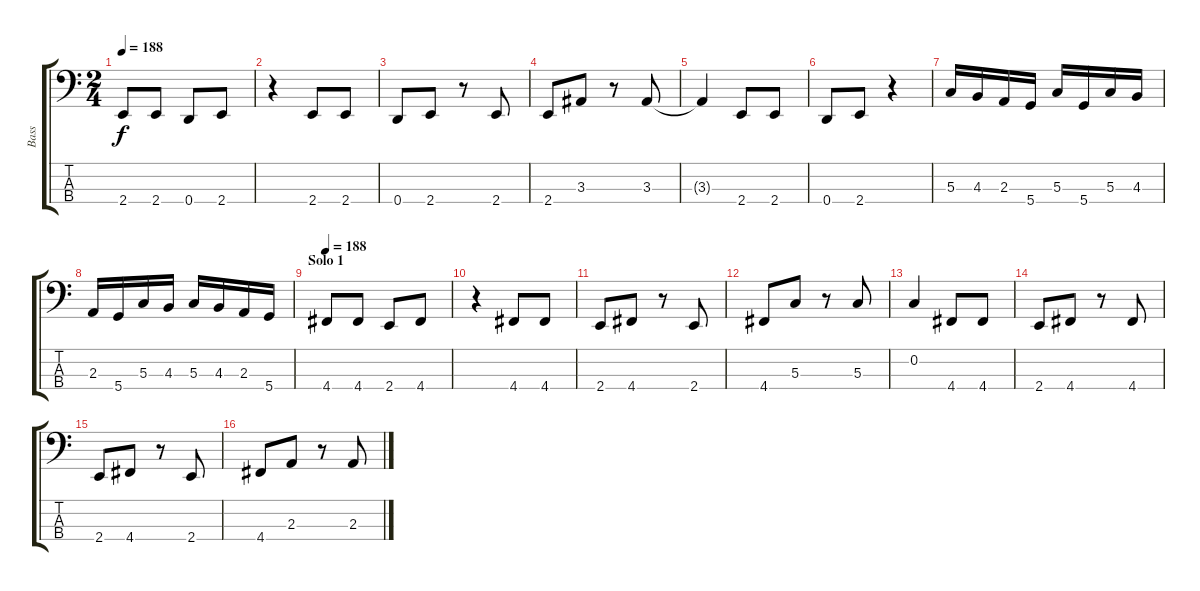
\track ("Bass" "Bass") {instrument electricbassfinger}
\staff {score tabs}
\tuning (F2 C2 G1 D1) {hide}
\ts (2 4)
\tempo 188
\clef f4
\ks c
2.4.8{dy f} 2.4.8 0.4.8 2.4.8 |
r.4 2.4.8 2.4.8 |
0.4.8 2.4.8 r.8 2.4.8 |
2.4.8 3.3.8 r.8 3.3.8 |
3.3{t}.4 2.4.8 2.4.8 |
0.4.8 2.4.8 r.4 |
5.3.16 4.3.16 2.3.16 5.4.16 5.3.16 5.4.16 5.3.16 4.3.16 |
2.3.16 5.4.16 5.3.16 4.3.16 5.3.16 4.3.16 2.3.16 5.4.16 |
\section ("" "Solo 1")
\tempo 188
4.4.8 4.4.8 2.4.8 4.4.8 |
r.4 4.4.8 4.4.8 |
2.4.8 4.4.8 r.8 2.4.8 |
4.4.8 5.3.8 r.8 5.3.8 |
0.2.4 4.4.8 4.4.8 |
2.4.8 4.4.8 r.8 4.4.8 |
2.4.8 4.4.8 r.8 2.4.8 |
4.4.8 2.3.8 r.8 2.3.8
